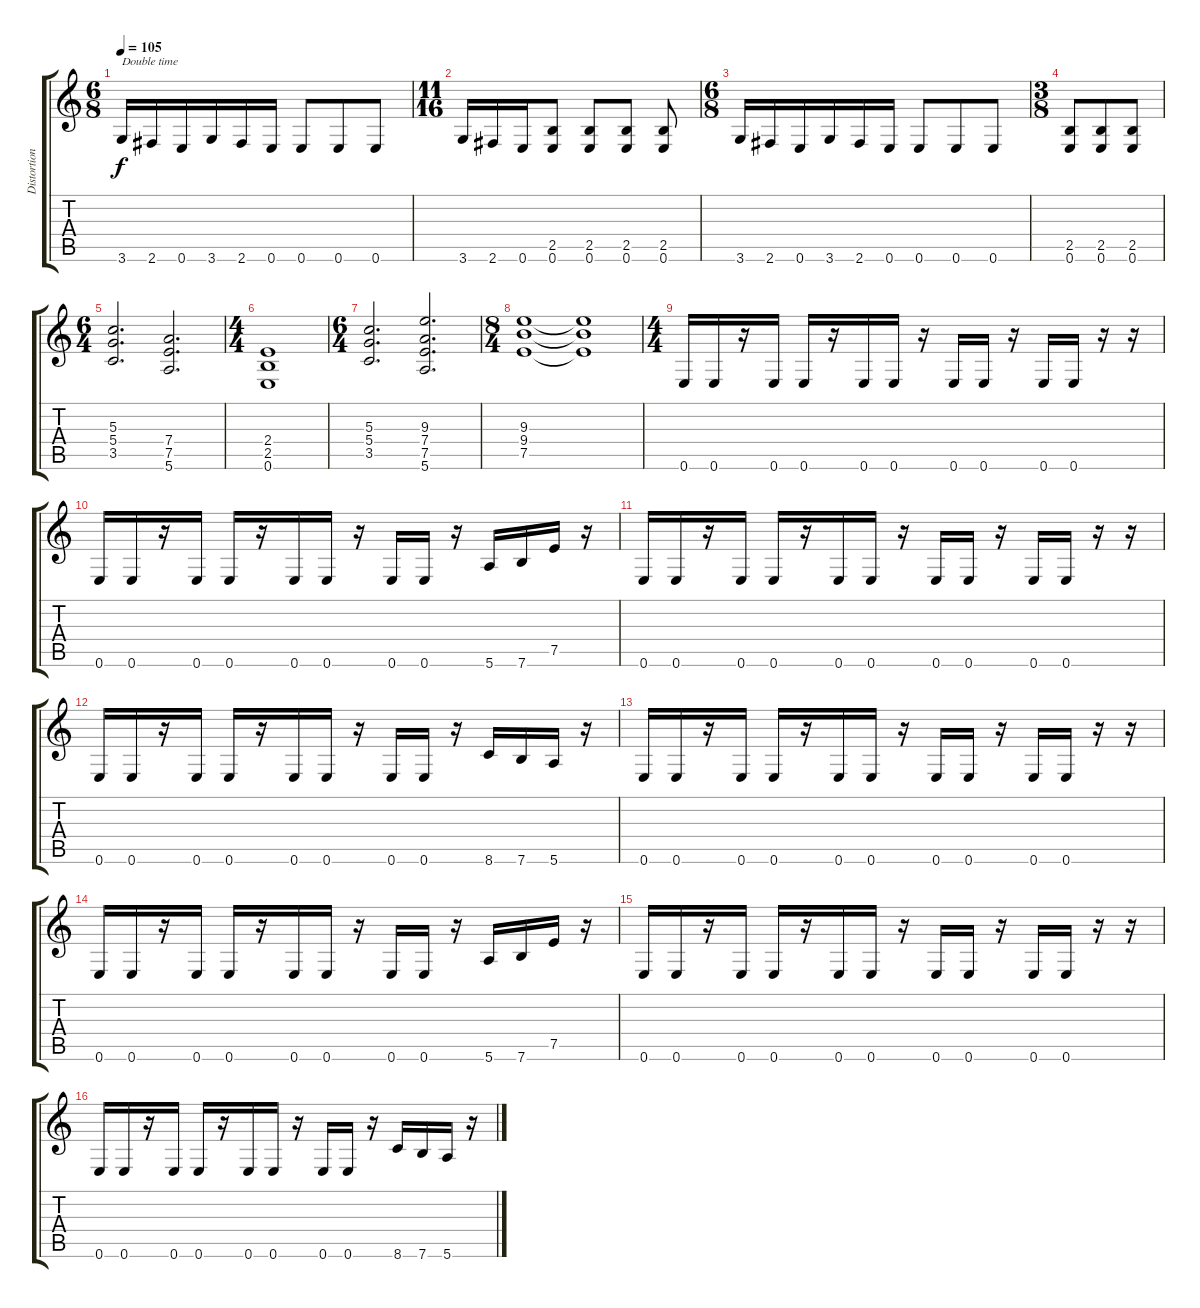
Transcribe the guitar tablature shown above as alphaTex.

\track ("Distortion Guitar" "Distortion") {instrument distortionguitar}
\staff {score tabs}
\tuning (E4 B3 G3 D3 A2 E2) {hide}
\ts (6 8)
\tempo 105
\clef g2
\ks c
3.6.16{txt "Double time" dy f} 2.6.16 0.6.16 3.6.16 2.6.16 0.6.16 0.6.8 0.6.8 0.6.8 |
\ts (11 16)
3.6.16 2.6.16 0.6.16 (2.5 0.6).8 (2.5 0.6).8 (2.5 0.6).8 (2.5 0.6).8 |
\ts (6 8)
3.6.16 2.6.16 0.6.16 3.6.16 2.6.16 0.6.16 0.6.8 0.6.8 0.6.8 |
\ts (3 8)
(2.5 0.6).8 (2.5 0.6).8 (2.5 0.6).8 |
\ts (6 4)
(5.3 5.4 3.5).2{d} (7.4 7.5 5.6).2{d} |
\ts (4 4)
(2.4 2.5 0.6).1 |
\ts (6 4)
(5.3 5.4 3.5).2{d} (9.3 7.4 7.5 5.6).2{d} |
\ts (8 4)
(9.3 9.4 7.5).1 (9.3{t} 9.4{t} 7.5{t}).1 |
\ts (4 4)
0.6.16 0.6.16 r.16 0.6.16 0.6.16 r.16 0.6.16 0.6.16 r.16 0.6.16 0.6.16 r.16 0.6.16 0.6.16 r.16 r.16 |
0.6.16 0.6.16 r.16 0.6.16 0.6.16 r.16 0.6.16 0.6.16 r.16 0.6.16 0.6.16 r.16 5.6.16 7.6.16 7.5.16 r.16 |
0.6.16 0.6.16 r.16 0.6.16 0.6.16 r.16 0.6.16 0.6.16 r.16 0.6.16 0.6.16 r.16 0.6.16 0.6.16 r.16 r.16 |
0.6.16 0.6.16 r.16 0.6.16 0.6.16 r.16 0.6.16 0.6.16 r.16 0.6.16 0.6.16 r.16 8.6.16 7.6.16 5.6.16 r.16 |
0.6.16 0.6.16 r.16 0.6.16 0.6.16 r.16 0.6.16 0.6.16 r.16 0.6.16 0.6.16 r.16 0.6.16 0.6.16 r.16 r.16 |
0.6.16 0.6.16 r.16 0.6.16 0.6.16 r.16 0.6.16 0.6.16 r.16 0.6.16 0.6.16 r.16 5.6.16 7.6.16 7.5.16 r.16 |
0.6.16 0.6.16 r.16 0.6.16 0.6.16 r.16 0.6.16 0.6.16 r.16 0.6.16 0.6.16 r.16 0.6.16 0.6.16 r.16 r.16 |
0.6.16 0.6.16 r.16 0.6.16 0.6.16 r.16 0.6.16 0.6.16 r.16 0.6.16 0.6.16 r.16 8.6.16 7.6.16 5.6.16 r.16
